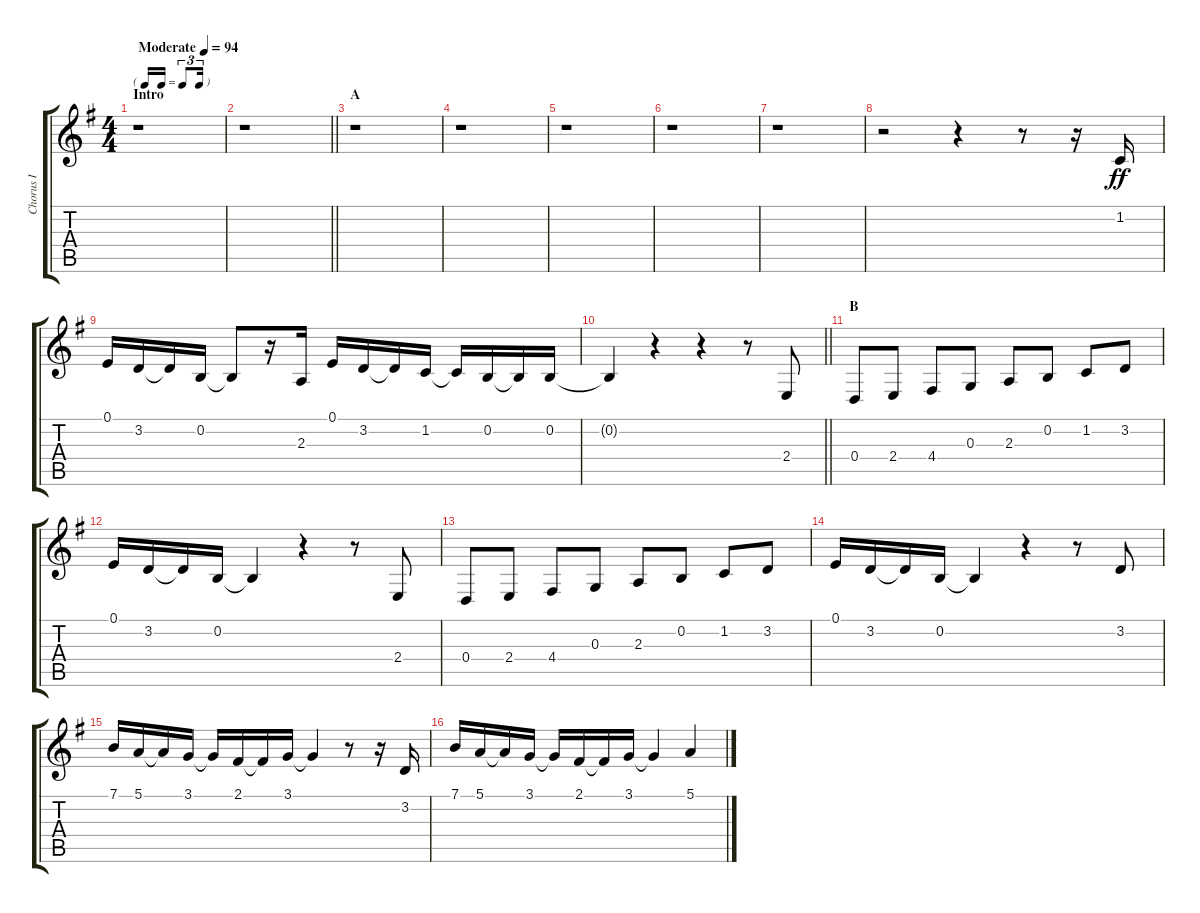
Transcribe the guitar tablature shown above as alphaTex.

\track ("Chorus I" "Chorus I") {instrument voiceoohs}
\staff {score tabs}
\tuning (E4 B3 G3 D3 A2 E2) {hide}
\ts (4 4)
\tf triplet16th
\section ("" "Intro")
\tempo (94 "Moderate")
\clef g2
\ks g
r.1{dy ff instrument voiceoohs} |
\barLineRight lightlight
r.1 |
\section ("" "A")
r.1 |
r.1 |
r.1 |
r.1 |
r.1 |
r.2 r.4 r.8 r.16 1.2.16 |
0.1.16 3.2.16 3.2{t}.16 0.2.16 0.2{t}.8 r.16 2.3.16 0.1.16 3.2.16 3.2{t}.16 1.2.16 1.2{t}.16 0.2.16 0.2{t}.16 0.2.16 |
\barLineRight lightlight
0.2{t}.4 r.4 r.4 r.8 2.4.8 |
\section ("" "B")
0.4.8 2.4.8 4.4.8 0.3.8 2.3.8 0.2.8 1.2.8 3.2.8 |
0.1.16 3.2.16 3.2{t}.16 0.2.16 0.2{t}.4 r.4 r.8 2.4.8 |
0.4.8 2.4.8 4.4.8 0.3.8 2.3.8 0.2.8 1.2.8 3.2.8 |
0.1.16 3.2.16 3.2{t}.16 0.2.16 0.2{t}.4 r.4 r.8 3.2.8 |
7.1.16 5.1.16 5.1{t}.16 3.1.16 3.1{t}.16 2.1.16 2.1{t}.16 3.1.16 3.1{t}.4 r.8 r.16 3.2.16 |
7.1.16 5.1.16 5.1{t}.16 3.1.16 3.1{t}.16 2.1.16 2.1{t}.16 3.1.16 3.1{t}.4 5.1.4
